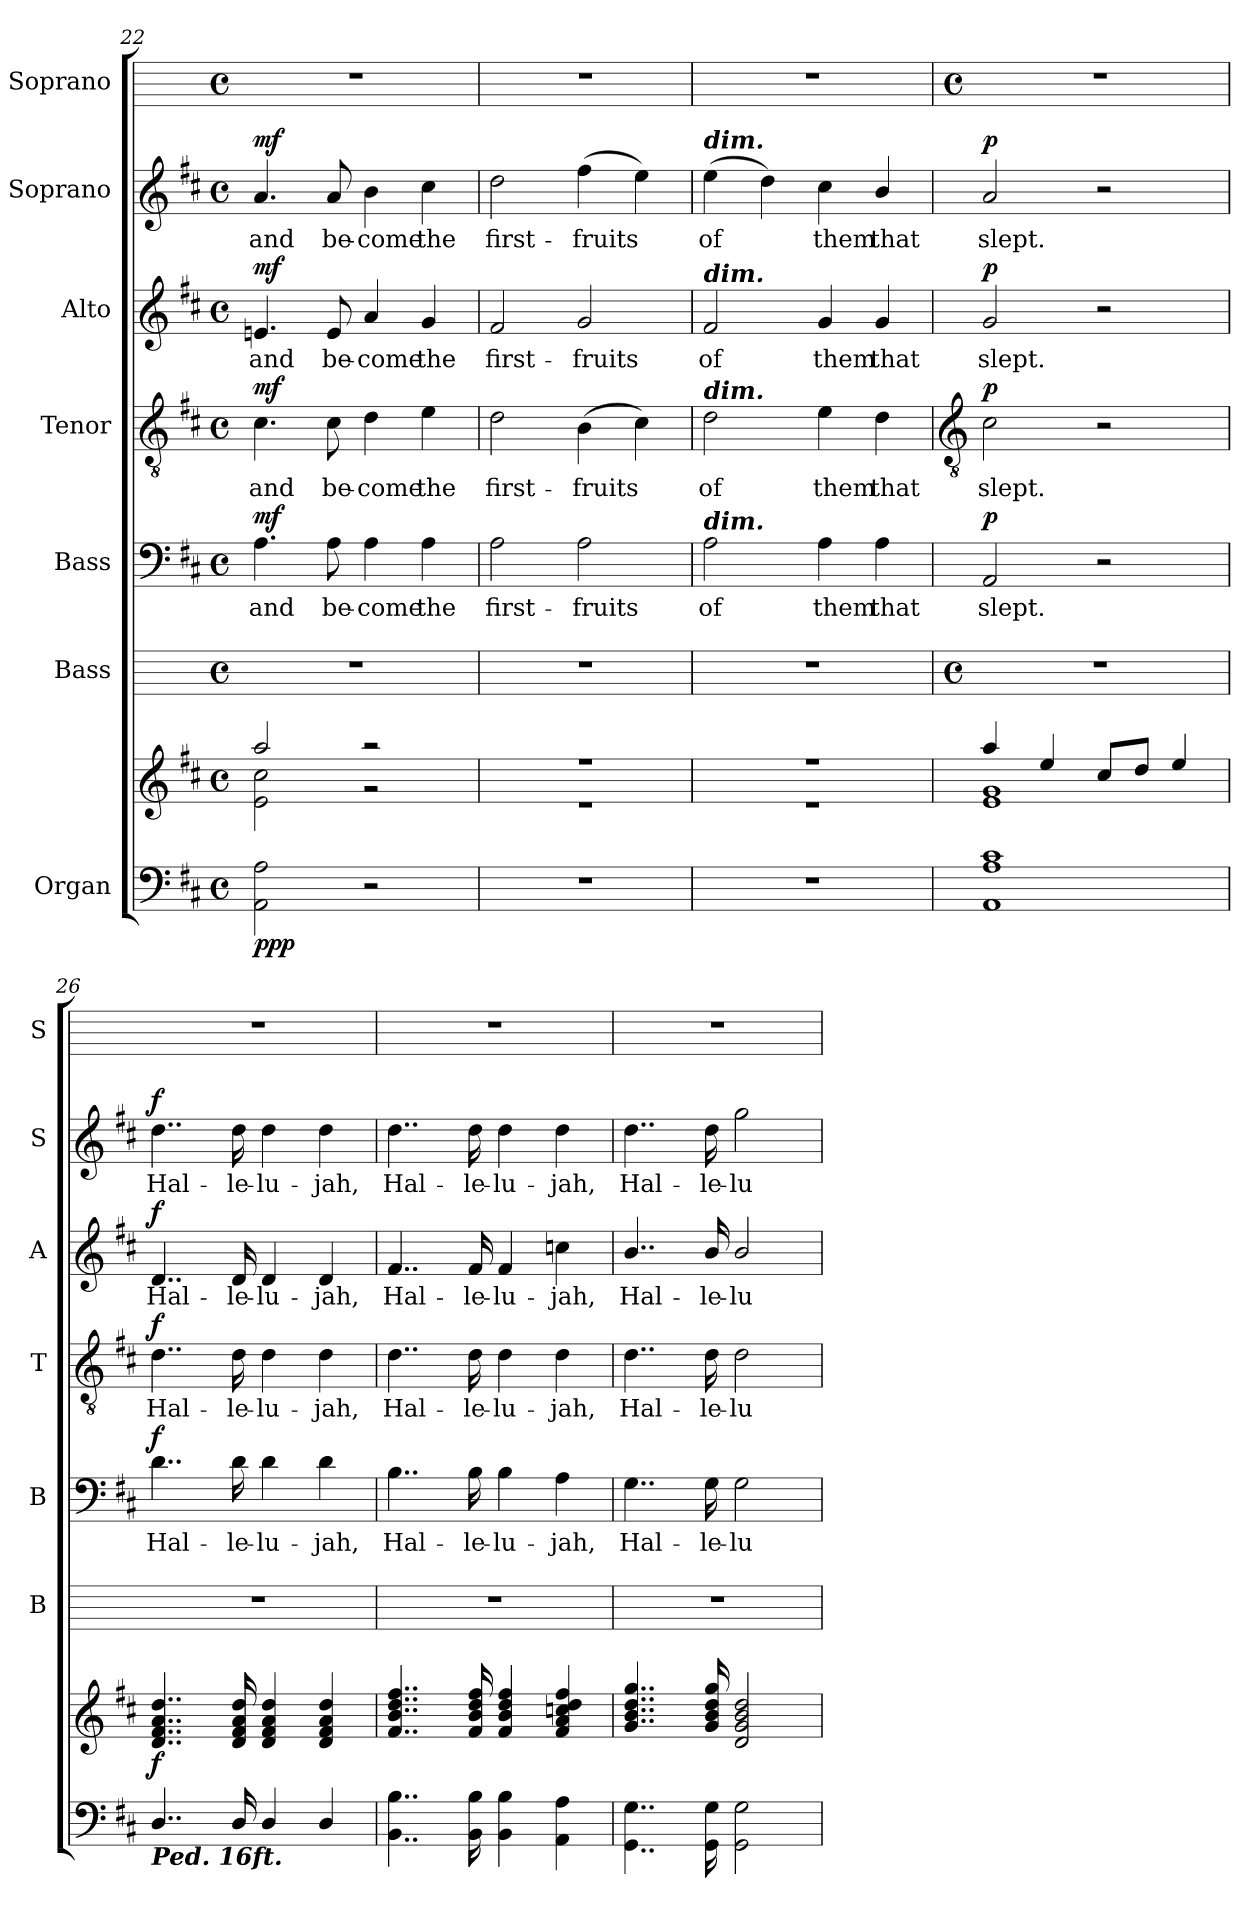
**kern	**kern	**dynam	**kern	**kern	**text	**dynam	**kern	**text	**dynam	**kern	**text	**dynam	**kern	**text	**dynam	**kern
*part7	*part7	*part7	*part6	*part5	*part5	*part5	*part4	*part4	*part4	*part3	*part3	*part3	*part2	*part2	*part2	*part1
*staff8	*staff7	*staff7/8	*staff6	*staff5	*staff5	*staff5	*staff4	*staff4	*staff4	*staff3	*staff3	*staff3	*staff2	*staff2	*staff2	*staff1
*I"Organ	*	*	*I"Bass	*I"Bass	*	*	*I"Tenor	*	*	*I"Alto	*	*	*I"Soprano	*	*	*I"Soprano
*	*	*	*I'B	*I'B	*	*	*I'T	*	*	*I'A	*	*	*I'S	*	*	*I'S
*clefF4	*clefG2	*	*	*clefF4	*	*	*clefGv2	*	*	*clefG2	*	*	*clefG2	*	*	*
*k[f#c#]	*k[f#c#]	*	*	*k[f#c#]	*	*	*k[f#c#]	*	*	*k[f#c#]	*	*	*k[f#c#]	*	*	*
*D:	*D:	*	*	*D:	*	*	*D:	*	*	*D:	*	*	*D:	*	*	*
*M4/4	*M4/4	*	*M4/4	*M4/4	*	*	*M4/4	*	*	*M4/4	*	*	*M4/4	*	*	*M4/4
*met(c)	*met(c)	*	*met(c)	*met(c)	*	*	*met(c)	*	*	*met(c)	*	*	*met(c)	*	*	*met(c)
=22	=22	=22	=22	=22	=22	=22	=22	=22	=22	=22	=22	=22	=22	=22	=22	=22
*	*^	*	*	*	*	*	*	*	*	*	*	*	*	*	*	*
!	!	!	!LO:DY:b=2	!	!	!LO:LY:b	!	!	!LO:LY:b	!	!	!LO:LY:b	!	!	!LO:LY:b	!	!
!	!	!	!LO:DY:n=1:b	!	!	!	!	!	!	!	!	!	!	!	!	!	!
!	!	!	!LO:DY:n=2:b	!	!	!	!LO:DY:b	!	!	!LO:DY:b	!	!	!LO:DY:b	!	!	!LO:DY:b	!
2AA 2A	2aa/	2e\ 2cc#\	p p p	1r	4.A	and	mf	4.c#	and	mf	4.en	and	mf	4.a	and	mf	1r
!	!	!	!	!	!	!LO:LY:b	!	!	!LO:LY:b	!	!	!LO:LY:b	!	!	!LO:LY:b	!	!
.	.	.	.	.	8A	be-	.	8c#	be-	.	8e	be-	.	8a	be-	.	.
!	!	!	!	!	!	!LO:LY:b	!	!	!LO:LY:b	!	!	!LO:LY:b	!	!	!LO:LY:b	!	!
2r	2r	2r	.	.	4A	-come	.	4d	-come	.	4a	-come	.	4b	-come	.	.
!	!	!	!	!	!	!LO:LY:b	!	!	!LO:LY:b	!	!	!LO:LY:b	!	!	!LO:LY:b	!	!
.	.	.	.	.	4A	the	.	4e	the	.	4g	the	.	4cc#	the	.	.
=23	=23	=23	=23	=23	=23	=23	=23	=23	=23	=23	=23	=23	=23	=23	=23	=23	=23
!	!	!	!	!	!	!LO:LY:b	!	!	!LO:LY:b	!	!	!LO:LY:b	!	!	!LO:LY:b	!	!
1r	1r	1r	.	1r	2A	first-	.	2d	first-	.	2f#	first-	.	2dd	first-	.	1r
!	!	!	!	!	!	!LO:LY:b	!	!	!LO:LY:b	!	!	!LO:LY:b	!	!	!LO:LY:b	!	!
.	.	.	.	.	2A	-fruits	.	(>4B	-fruits	.	2g	-fruits	.	(>4ff#	-fruits	.	.
.	.	.	.	.	.	.	.	4c#)	.	.	.	.	.	4ee)	.	.	.
=24	=24	=24	=24	=24	=24	=24	=24	=24	=24	=24	=24	=24	=24	=24	=24	=24	=24
!	!	!	!	!	!	!	!	!	!	!	!	!	!	!LO:TX:a:Bi:t=dim.	!	!	!
!	!	!	!	!	!	!	!	!	!	!	!LO:TX:a:Bi:t=dim.	!	!	!	!	!	!
!	!	!	!	!	!	!	!	!LO:TX:a:Bi:t=dim.	!	!	!	!	!	!	!	!	!
!	!	!	!	!	!LO:TX:a:Bi:t=dim.	!	!	!	!	!	!	!	!	!	!	!	!
!	!	!	!	!	!	!LO:LY:b	!	!	!LO:LY:b	!	!	!LO:LY:b	!	!	!LO:LY:b	!	!
1r	1r	1r	.	1r	2A	of	.	2d	of	.	2f#	of	.	(>4ee	of	.	1r
.	.	.	.	.	.	.	.	.	.	.	.	.	.	4dd)	.	.	.
!	!	!	!	!	!	!LO:LY:b	!	!	!LO:LY:b	!	!	!LO:LY:b	!	!	!LO:LY:b	!	!
.	.	.	.	.	4A	them	.	4e	them	.	4g	them	.	4cc#	them	.	.
!	!	!	!	!	!	!LO:LY:b	!	!	!LO:LY:b	!	!	!LO:LY:b	!	!	!LO:LY:b	!	!
.	.	.	.	.	4A	that	.	4d	that	.	4g	that	.	4b/	that	.	.
!!LO:LB:g=z
=25	=25	=25	=25	=25	=25	=25	=25	=25	=25	=25	=25	=25	=25	=25	=25	=25	=25
*	*	*	*	*	*	*	*	*clefGv2	*	*	*	*	*	*	*	*	*
*	*	*	*	*M4/4	*	*	*	*	*	*	*	*	*	*	*	*	*M4/4
*	*	*	*	*met(c)	*	*	*	*	*	*	*	*	*	*	*	*	*met(c)
*^	*	*	*	*	*	*	*	*	*	*	*	*	*	*	*	*	*
!	!	!	!	!	!	!	!LO:LY:b	!LO:DY:b	!	!LO:LY:b	!LO:DY:b	!	!LO:LY:b	!LO:DY:b	!	!LO:LY:b	!LO:DY:b	!
1AA/ 1A/ 1c#/	1ryy	4aa/	1e\ 1g\	.	1r	2AA	slept.	p	2c#	slept.	p	2g	slept.	p	2a	slept.	p	1r
.	.	4ee/	.	.	.	.	.	.	.	.	.	.	.	.	.	.	.	.
.	.	8cc#/L	.	.	.	2r	.	.	2r	.	.	2r	.	.	2r	.	.	.
.	.	8dd/J	.	.	.	.	.	.	.	.	.	.	.	.	.	.	.	.
.	.	4ee/	.	.	.	.	.	.	.	.	.	.	.	.	.	.	.	.
=26	=26	=26	=26	=26	=26	=26	=26	=26	=26	=26	=26	=26	=26	=26	=26	=26	=26	=26
!LO:TX:b:Bi:t=Ped. 16ft.	!	!	!	!	!	!	!	!	!	!	!	!	!	!	!	!	!	!
!	!	!	!	!LO:DY:b	!	!	!LO:LY:b	!LO:DY:b	!	!LO:LY:b	!LO:DY:b	!	!LO:LY:b	!LO:DY:b	!	!LO:LY:b	!LO:DY:b	!
4..D/	1ryy	4..d/ 4..f#/ 4..a/ 4..dd/	1ryy	f	1r	4..d	Hal-	f	4..d	Hal-	f	4..d	Hal-	f	4..dd	Hal-	f	1r
!	!	!	!	!	!	!	!LO:LY:b	!	!	!LO:LY:b	!	!	!LO:LY:b	!	!	!LO:LY:b	!	!
16D/	.	16d/ 16f#/ 16a/ 16dd/	.	.	.	16d	-le-	.	16d	-le-	.	16d	-le-	.	16dd	-le-	.	.
!	!	!	!	!	!	!	!LO:LY:b	!	!	!LO:LY:b	!	!	!LO:LY:b	!	!	!LO:LY:b	!	!
4D/	.	4d/ 4f#/ 4a/ 4dd/	.	.	.	4d	-lu-	.	4d	-lu-	.	4d	-lu-	.	4dd	-lu-	.	.
!	!	!	!	!	!	!	!LO:LY:b	!	!	!LO:LY:b	!	!	!LO:LY:b	!	!	!LO:LY:b	!	!
4D/	.	4d/ 4f#/ 4a/ 4dd/	.	.	.	4d	-jah,	.	4d	-jah,	.	4d	-jah,	.	4dd	-jah,	.	.
=27	=27	=27	=27	=27	=27	=27	=27	=27	=27	=27	=27	=27	=27	=27	=27	=27	=27	=27
!	!	!	!	!	!	!	!LO:LY:b	!	!	!LO:LY:b	!	!	!LO:LY:b	!	!	!LO:LY:b	!	!
1ryy	4..BB\ 4..B\	4..f#/ 4..b/ 4..dd/ 4..ff#/	1ryy	.	1r	4..B	Hal-	.	4..d	Hal-	.	4..f#	Hal-	.	4..dd	Hal-	.	1r
!	!	!	!	!	!	!	!LO:LY:b	!	!	!LO:LY:b	!	!	!LO:LY:b	!	!	!LO:LY:b	!	!
.	16BB\ 16B\	16f#/ 16b/ 16dd/ 16ff#/	.	.	.	16B	-le-	.	16d	-le-	.	16f#	-le-	.	16dd	-le-	.	.
!	!	!	!	!	!	!	!LO:LY:b	!	!	!LO:LY:b	!	!	!LO:LY:b	!	!	!LO:LY:b	!	!
.	4BB\ 4B\	4f#/ 4b/ 4dd/ 4ff#/	.	.	.	4B	-lu-	.	4d	-lu-	.	4f#	-lu-	.	4dd	-lu-	.	.
!	!	!	!	!	!	!	!LO:LY:b	!	!	!LO:LY:b	!	!	!LO:LY:b	!	!	!LO:LY:b	!	!
.	4AA\ 4A\	4f#/ 4a/ 4ccn/ 4dd/ 4ff#/	.	.	.	4A	-jah,	.	4d	-jah,	.	4ccn	-jah,	.	4dd	-jah,	.	.
=28	=28	=28	=28	=28	=28	=28	=28	=28	=28	=28	=28	=28	=28	=28	=28	=28	=28	=28
!	!	!	!	!	!	!	!LO:LY:b	!	!	!LO:LY:b	!	!	!LO:LY:b	!	!	!LO:LY:b	!	!
1ryy	4..GG\ 4..G\	4..g/ 4..b/ 4..dd/ 4..gg/	1ryy	.	1r	4..G	Hal-	.	4..d	Hal-	.	4..b/	Hal-	.	4..dd	Hal-	.	1r
!	!	!	!	!	!	!	!LO:LY:b	!	!	!LO:LY:b	!	!	!LO:LY:b	!	!	!LO:LY:b	!	!
.	16GG\ 16G\	16g/ 16b/ 16dd/ 16gg/	.	.	.	16G	-le-	.	16d	-le-	.	16b/	-le-	.	16dd	-le-	.	.
!	!	!	!	!	!	!	!LO:LY:b	!	!	!LO:LY:b	!	!	!LO:LY:b	!	!	!LO:LY:b	!	!
.	2GG\ 2G\	2d/ 2g/ 2b/ 2dd/	.	.	.	2G	-lu-	.	2d	-lu-	.	2b/	-lu-	.	2gg	-lu-	.	.
*v	*v	*	*	*	*	*	*	*	*	*	*	*	*	*	*	*	*	*
*	*v	*v	*	*	*	*	*	*	*	*	*	*	*	*	*	*	*
=	=	=	=	=	=	=	=	=	=	=	=	=	=	=	=	=
*-	*-	*-	*-	*-	*-	*-	*-	*-	*-	*-	*-	*-	*-	*-	*-	*-
